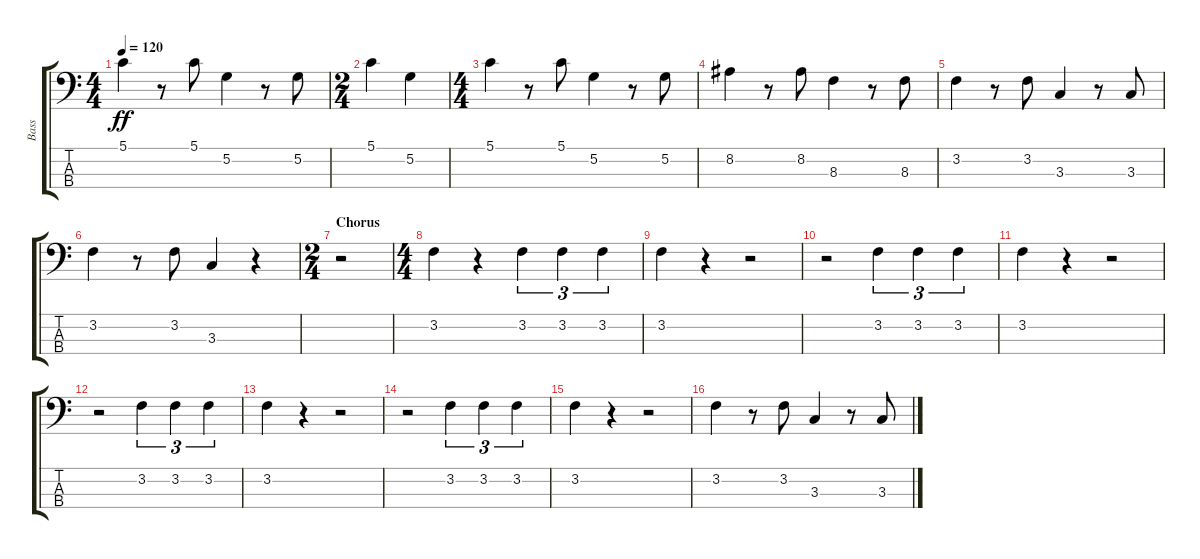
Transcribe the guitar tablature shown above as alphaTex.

\track ("Bass" "Bass") {instrument acousticbass}
\staff {score tabs}
\tuning (G2 D2 A1 E1) {hide}
\ts (4 4)
\tempo 120
\clef f4
\ks c
5.1.4{dy ff} r.8 5.1.8 5.2.4 r.8 5.2.8 |
\ts (2 4)
5.1.4 5.2.4 |
\ts (4 4)
5.1.4 r.8 5.1.8 5.2.4 r.8 5.2.8 |
8.2.4 r.8 8.2.8 8.3.4 r.8 8.3.8 |
3.2.4 r.8 3.2.8 3.3.4 r.8 3.3.8 |
3.2.4 r.8 3.2.8 3.3.4 r.4 |
\ts (2 4)
\section ("" "Chorus")
r.2 |
\ts (4 4)
3.2.4 r.4 3.2.4{tu (3 2)} 3.2.4{tu (3 2)} 3.2.4{tu (3 2)} |
3.2.4 r.4 r.2 |
r.2 3.2.4{tu (3 2)} 3.2.4{tu (3 2)} 3.2.4{tu (3 2)} |
3.2.4 r.4 r.2 |
r.2 3.2.4{tu (3 2)} 3.2.4{tu (3 2)} 3.2.4{tu (3 2)} |
3.2.4 r.4 r.2 |
r.2 3.2.4{tu (3 2)} 3.2.4{tu (3 2)} 3.2.4{tu (3 2)} |
3.2.4 r.4 r.2 |
3.2.4 r.8 3.2.8 3.3.4 r.8 3.3.8
